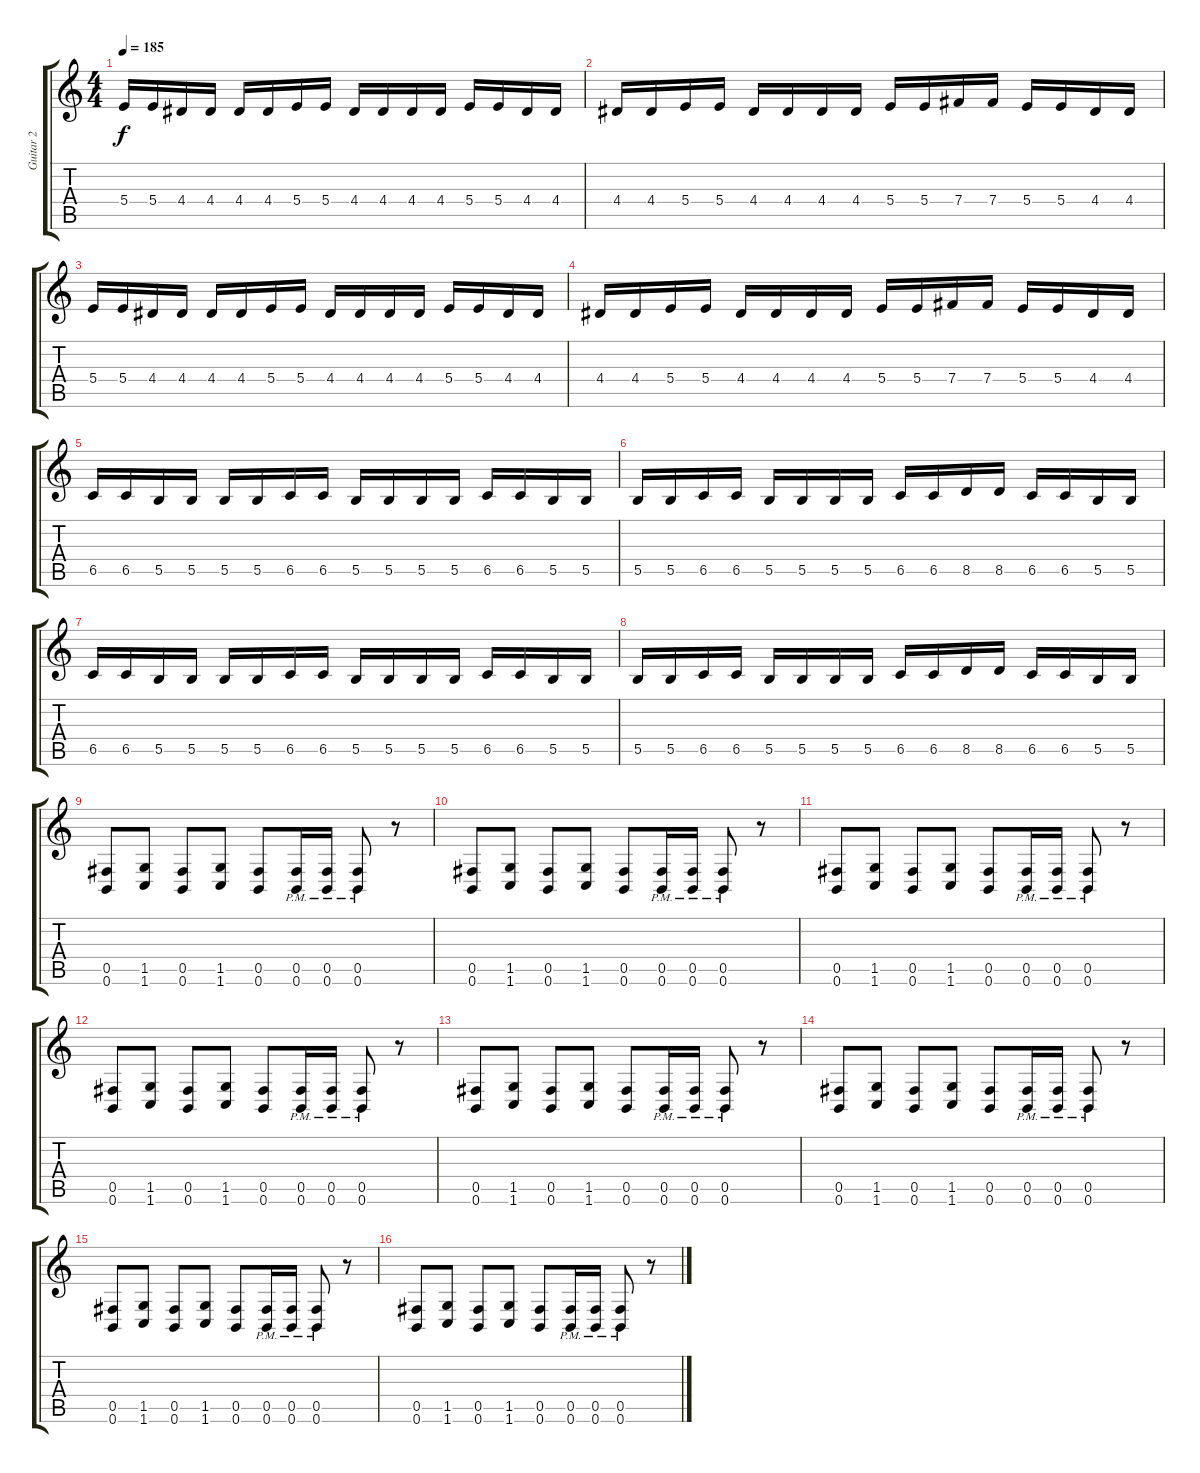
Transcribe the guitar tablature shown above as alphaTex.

\track ("Guitar 2" "Guitar 2") {instrument overdrivenguitar}
\staff {score tabs}
\tuning (Db4 Ab3 E3 B2 Gb2 B1) {hide}
\ts (4 4)
\tempo 185
\clef g2
\ks c
5.4.16{dy f} 5.4.16 4.4.16 4.4.16 4.4.16 4.4.16 5.4.16 5.4.16 4.4.16 4.4.16 4.4.16 4.4.16 5.4.16 5.4.16 4.4.16 4.4.16 |
4.4.16 4.4.16 5.4.16 5.4.16 4.4.16 4.4.16 4.4.16 4.4.16 5.4.16 5.4.16 7.4.16 7.4.16 5.4.16 5.4.16 4.4.16 4.4.16 |
5.4.16 5.4.16 4.4.16 4.4.16 4.4.16 4.4.16 5.4.16 5.4.16 4.4.16 4.4.16 4.4.16 4.4.16 5.4.16 5.4.16 4.4.16 4.4.16 |
4.4.16 4.4.16 5.4.16 5.4.16 4.4.16 4.4.16 4.4.16 4.4.16 5.4.16 5.4.16 7.4.16 7.4.16 5.4.16 5.4.16 4.4.16 4.4.16 |
6.5.16 6.5.16 5.5.16 5.5.16 5.5.16 5.5.16 6.5.16 6.5.16 5.5.16 5.5.16 5.5.16 5.5.16 6.5.16 6.5.16 5.5.16 5.5.16 |
5.5.16 5.5.16 6.5.16 6.5.16 5.5.16 5.5.16 5.5.16 5.5.16 6.5.16 6.5.16 8.5.16 8.5.16 6.5.16 6.5.16 5.5.16 5.5.16 |
6.5.16 6.5.16 5.5.16 5.5.16 5.5.16 5.5.16 6.5.16 6.5.16 5.5.16 5.5.16 5.5.16 5.5.16 6.5.16 6.5.16 5.5.16 5.5.16 |
5.5.16 5.5.16 6.5.16 6.5.16 5.5.16 5.5.16 5.5.16 5.5.16 6.5.16 6.5.16 8.5.16 8.5.16 6.5.16 6.5.16 5.5.16 5.5.16 |
(0.5 0.6).8 (1.5 1.6).8 (0.5 0.6).8 (1.5 1.6).8 (0.5 0.6).8 (0.5{pm} 0.6{pm}).16 (0.5{pm} 0.6{pm}).16 (0.5{pm} 0.6{pm}).8 r.8 |
(0.5 0.6).8 (1.5 1.6).8 (0.5 0.6).8 (1.5 1.6).8 (0.5 0.6).8 (0.5{pm} 0.6{pm}).16 (0.5{pm} 0.6{pm}).16 (0.5{pm} 0.6{pm}).8 r.8 |
(0.5 0.6).8 (1.5 1.6).8 (0.5 0.6).8 (1.5 1.6).8 (0.5 0.6).8 (0.5{pm} 0.6{pm}).16 (0.5{pm} 0.6{pm}).16 (0.5{pm} 0.6{pm}).8 r.8 |
(0.5 0.6).8 (1.5 1.6).8 (0.5 0.6).8 (1.5 1.6).8 (0.5 0.6).8 (0.5{pm} 0.6{pm}).16 (0.5{pm} 0.6{pm}).16 (0.5{pm} 0.6{pm}).8 r.8 |
(0.5 0.6).8 (1.5 1.6).8 (0.5 0.6).8 (1.5 1.6).8 (0.5 0.6).8 (0.5{pm} 0.6{pm}).16 (0.5{pm} 0.6{pm}).16 (0.5{pm} 0.6{pm}).8 r.8 |
(0.5 0.6).8 (1.5 1.6).8 (0.5 0.6).8 (1.5 1.6).8 (0.5 0.6).8 (0.5{pm} 0.6{pm}).16 (0.5{pm} 0.6{pm}).16 (0.5{pm} 0.6{pm}).8 r.8 |
(0.5 0.6).8 (1.5 1.6).8 (0.5 0.6).8 (1.5 1.6).8 (0.5 0.6).8 (0.5{pm} 0.6{pm}).16 (0.5{pm} 0.6{pm}).16 (0.5{pm} 0.6{pm}).8 r.8 |
(0.5 0.6).8 (1.5 1.6).8 (0.5 0.6).8 (1.5 1.6).8 (0.5 0.6).8 (0.5{pm} 0.6{pm}).16 (0.5{pm} 0.6{pm}).16 (0.5{pm} 0.6{pm}).8 r.8
